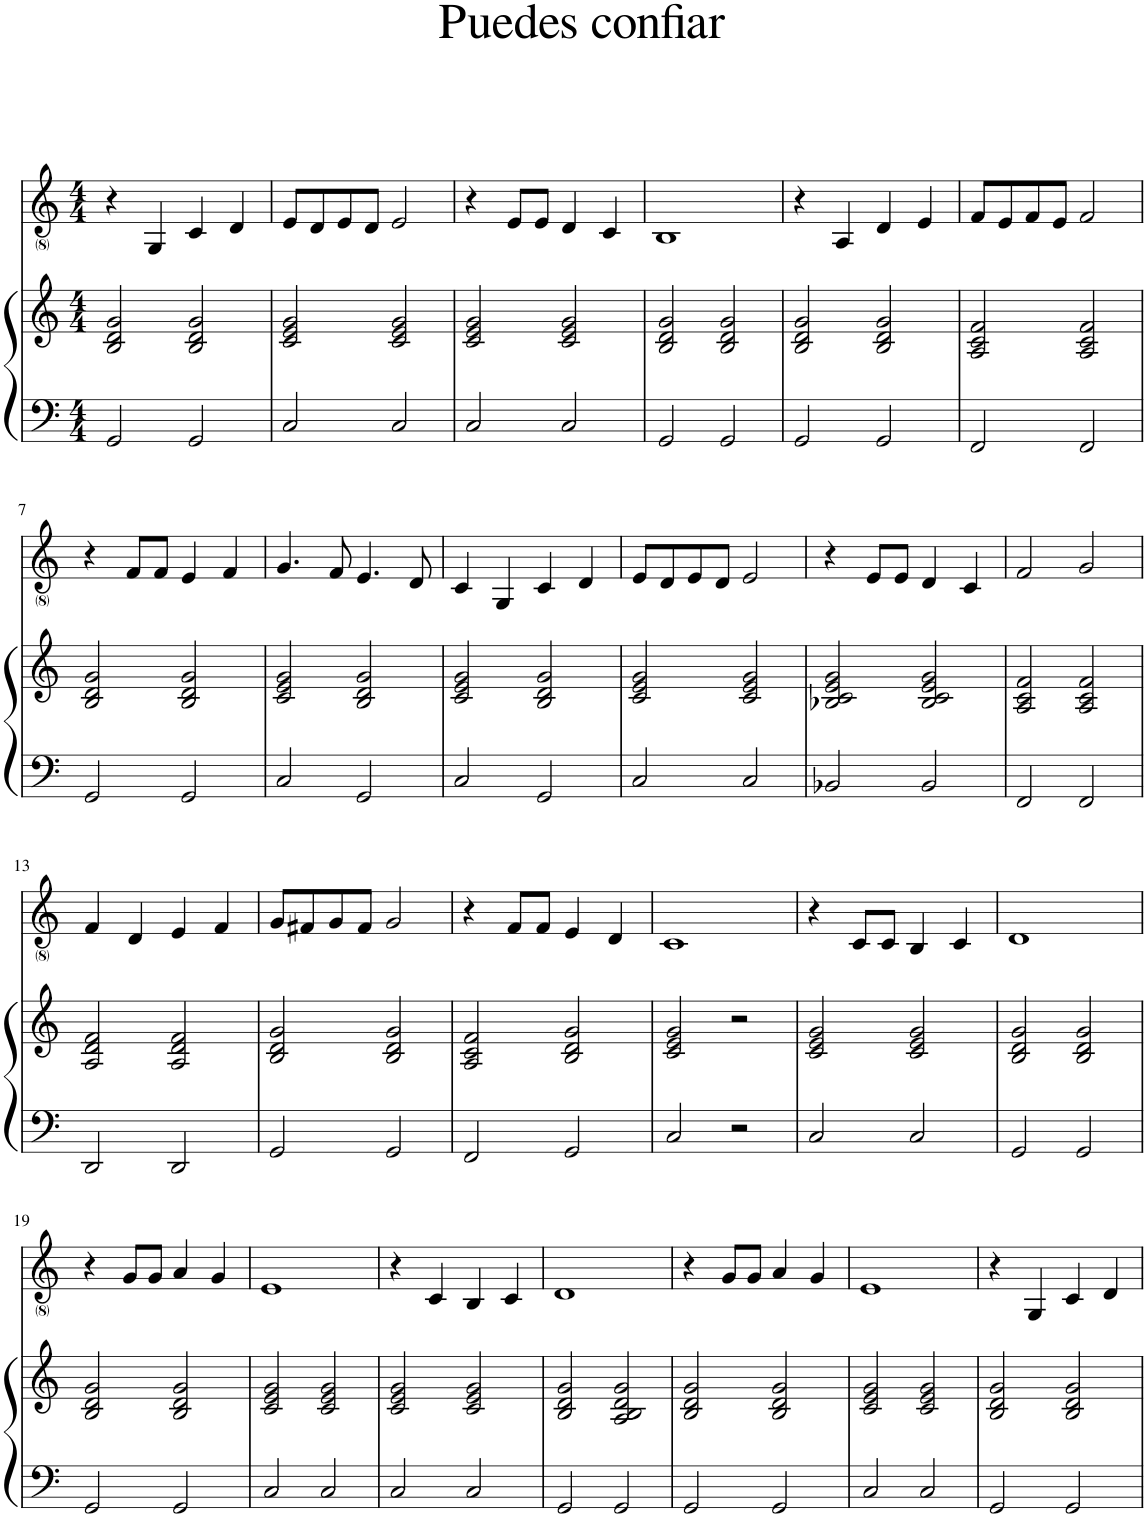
**kern	**kern	**kern
*part2	*part2	*part1
*staff3	*staff2	*staff1
*I"Piano	*	*I"Voice
*I'Pno	*	*
*clefF4	*clefG2	*clefG2
*k[]	*k[]	*k[]
*M4/4	*M4/4	*M4/4
=1	=1	=1
2GG/	2B/ 2d/ 2g/	4r
.	.	4G/
2GG/	2B/ 2d/ 2g/	4c/
.	.	4d/
=2	=2	=2
2C/	2c/ 2e/ 2g/	8e/L
.	.	8d/
.	.	8e/
.	.	8d/J
2C/	2c/ 2e/ 2g/	2e/
=3	=3	=3
2C/	2c/ 2e/ 2g/	4r
.	.	8e/L
.	.	8e/J
2C/	2c/ 2e/ 2g/	4d/
.	.	4c/
=4	=4	=4
2GG/	2B/ 2d/ 2g/	1B
2GG/	2B/ 2d/ 2g/	.
=5	=5	=5
2GG/	2B/ 2d/ 2g/	4r
.	.	4A/
2GG/	2B/ 2d/ 2g/	4d/
.	.	4e/
=6	=6	=6
2FF/	2A/ 2c/ 2f/	8f/L
.	.	8e/
.	.	8f/
.	.	8e/J
2FF/	2A/ 2c/ 2f/	2f/
!!LO:LB:g=z
=7	=7	=7
2GG/	2B/ 2d/ 2g/	4r
.	.	8f/L
.	.	8f/J
2GG/	2B/ 2d/ 2g/	4e/
.	.	4f/
=8	=8	=8
2C/	2c/ 2e/ 2g/	4.g/
.	.	8f/
2GG/	2B/ 2d/ 2g/	4.e/
.	.	8d/
=9	=9	=9
2C/	2c/ 2e/ 2g/	4c/
.	.	4G/
2GG/	2B/ 2d/ 2g/	4c/
.	.	4d/
=10	=10	=10
2C/	2c/ 2e/ 2g/	8e/L
.	.	8d/
.	.	8e/
.	.	8d/J
2C/	2c/ 2e/ 2g/	2e/
=11	=11	=11
2BB-X/	2B-X/ 2c/ 2e/ 2g/	4r
.	.	8e/L
.	.	8e/J
2BB-/	2B-/ 2c/ 2e/ 2g/	4d/
.	.	4c/
=12	=12	=12
2FF/	2A/ 2c/ 2f/	2f/
2FF/	2A/ 2c/ 2f/	2g/
!!LO:LB:g=z
=13	=13	=13
2DD/	2A/ 2d/ 2f/	4f/
.	.	4d/
2DD/	2A/ 2d/ 2f/	4e/
.	.	4f/
=14	=14	=14
2GG/	2B/ 2d/ 2g/	8g/L
.	.	8f#X/
.	.	8g/
.	.	8f#/J
2GG/	2B/ 2d/ 2g/	2g/
=15	=15	=15
2FF/	2A/ 2c/ 2f/	4r
.	.	8f/L
.	.	8f/J
2GG/	2B/ 2d/ 2g/	4e/
.	.	4d/
=16	=16	=16
2C/	2c/ 2e/ 2g/	1c
2r	2r	.
=17	=17	=17
2C/	2c/ 2e/ 2g/	4r
.	.	8c/L
.	.	8c/J
2C/	2c/ 2e/ 2g/	4B/
.	.	4c/
=18	=18	=18
2GG/	2B/ 2d/ 2g/	1d
2GG/	2B/ 2d/ 2g/	.
!!LO:LB:g=z
=19	=19	=19
2GG/	2B/ 2d/ 2g/	4r
.	.	8g/L
.	.	8g/J
2GG/	2B/ 2d/ 2g/	4a/
.	.	4g/
=20	=20	=20
2C/	2c/ 2e/ 2g/	1e
2C/	2c/ 2e/ 2g/	.
=21	=21	=21
2C/	2c/ 2e/ 2g/	4r
.	.	4c/
2C/	2c/ 2e/ 2g/	4B/
.	.	4c/
=22	=22	=22
2GG/	2B/ 2d/ 2g/	1d
2GG/	2A/ 2B/ 2d/ 2g/	.
=23	=23	=23
2GG/	2B/ 2d/ 2g/	4r
.	.	8g/L
.	.	8g/J
2GG/	2B/ 2d/ 2g/	4a/
.	.	4g/
=24	=24	=24
2C/	2c/ 2e/ 2g/	1e
2C/	2c/ 2e/ 2g/	.
=25	=25	=25
2GG/	2B/ 2d/ 2g/	4r
.	.	4G/
2GG/	2B/ 2d/ 2g/	4c/
.	.	4d/
=	=	=
*-	*-	*-
